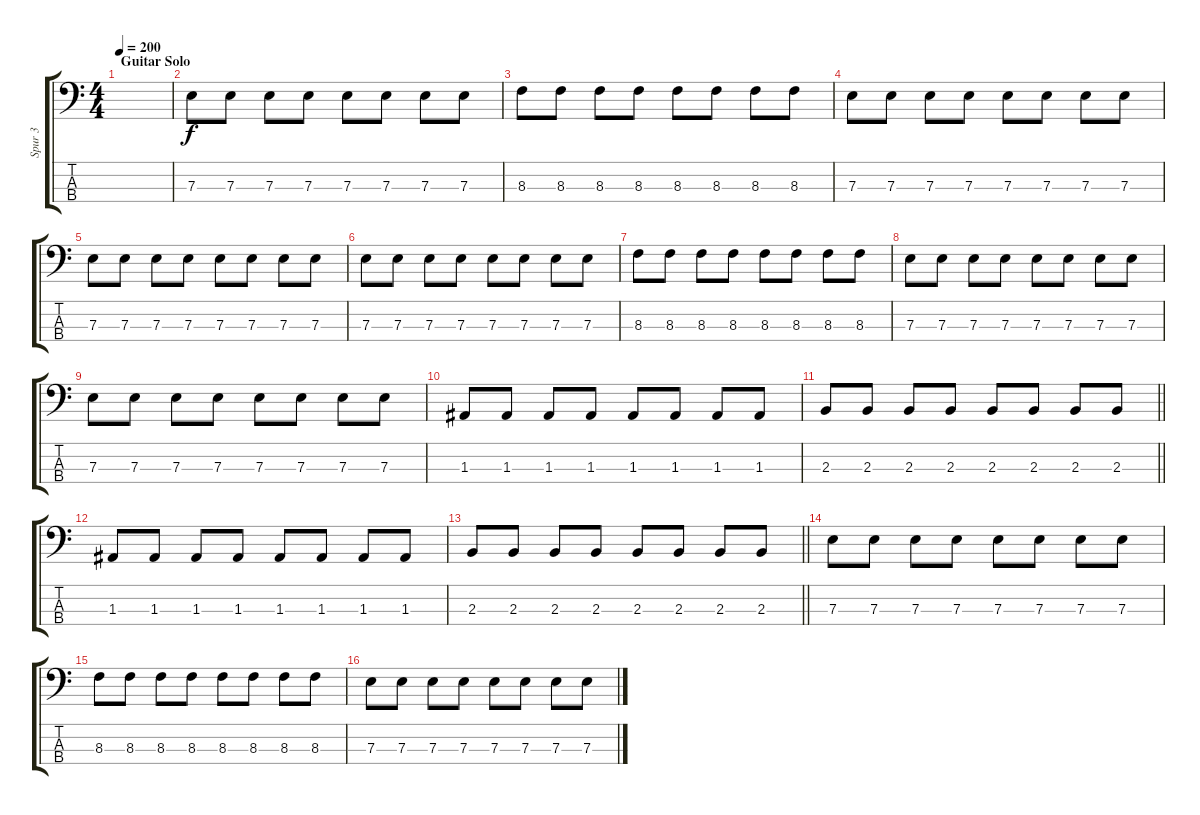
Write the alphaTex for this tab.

\track ("Spur 3" "Spur 3") {instrument electricbasspick}
\staff {score tabs}
\tuning (G2 D2 A1 E1) {hide}
\ts (4 4)
\section ("" "Guitar Solo")
\tempo 200
\clef f4
\ks c
|
7.3.8 7.3.8 7.3.8 7.3.8 7.3.8 7.3.8 7.3.8 7.3.8 |
8.3.8 8.3.8 8.3.8 8.3.8 8.3.8 8.3.8 8.3.8 8.3.8 |
7.3.8 7.3.8 7.3.8 7.3.8 7.3.8 7.3.8 7.3.8 7.3.8 |
7.3.8 7.3.8 7.3.8 7.3.8 7.3.8 7.3.8 7.3.8 7.3.8 |
7.3.8 7.3.8 7.3.8 7.3.8 7.3.8 7.3.8 7.3.8 7.3.8 |
8.3.8 8.3.8 8.3.8 8.3.8 8.3.8 8.3.8 8.3.8 8.3.8 |
7.3.8 7.3.8 7.3.8 7.3.8 7.3.8 7.3.8 7.3.8 7.3.8 |
7.3.8 7.3.8 7.3.8 7.3.8 7.3.8 7.3.8 7.3.8 7.3.8 |
1.3.8 1.3.8 1.3.8 1.3.8 1.3.8 1.3.8 1.3.8 1.3.8 |
\barLineRight lightlight
2.3.8 2.3.8 2.3.8 2.3.8 2.3.8 2.3.8 2.3.8 2.3.8 |
1.3.8 1.3.8 1.3.8 1.3.8 1.3.8 1.3.8 1.3.8 1.3.8 |
\barLineRight lightlight
2.3.8 2.3.8 2.3.8 2.3.8 2.3.8 2.3.8 2.3.8 2.3.8 |
7.3.8 7.3.8 7.3.8 7.3.8 7.3.8 7.3.8 7.3.8 7.3.8 |
8.3.8 8.3.8 8.3.8 8.3.8 8.3.8 8.3.8 8.3.8 8.3.8 |
7.3.8 7.3.8 7.3.8 7.3.8 7.3.8 7.3.8 7.3.8 7.3.8
